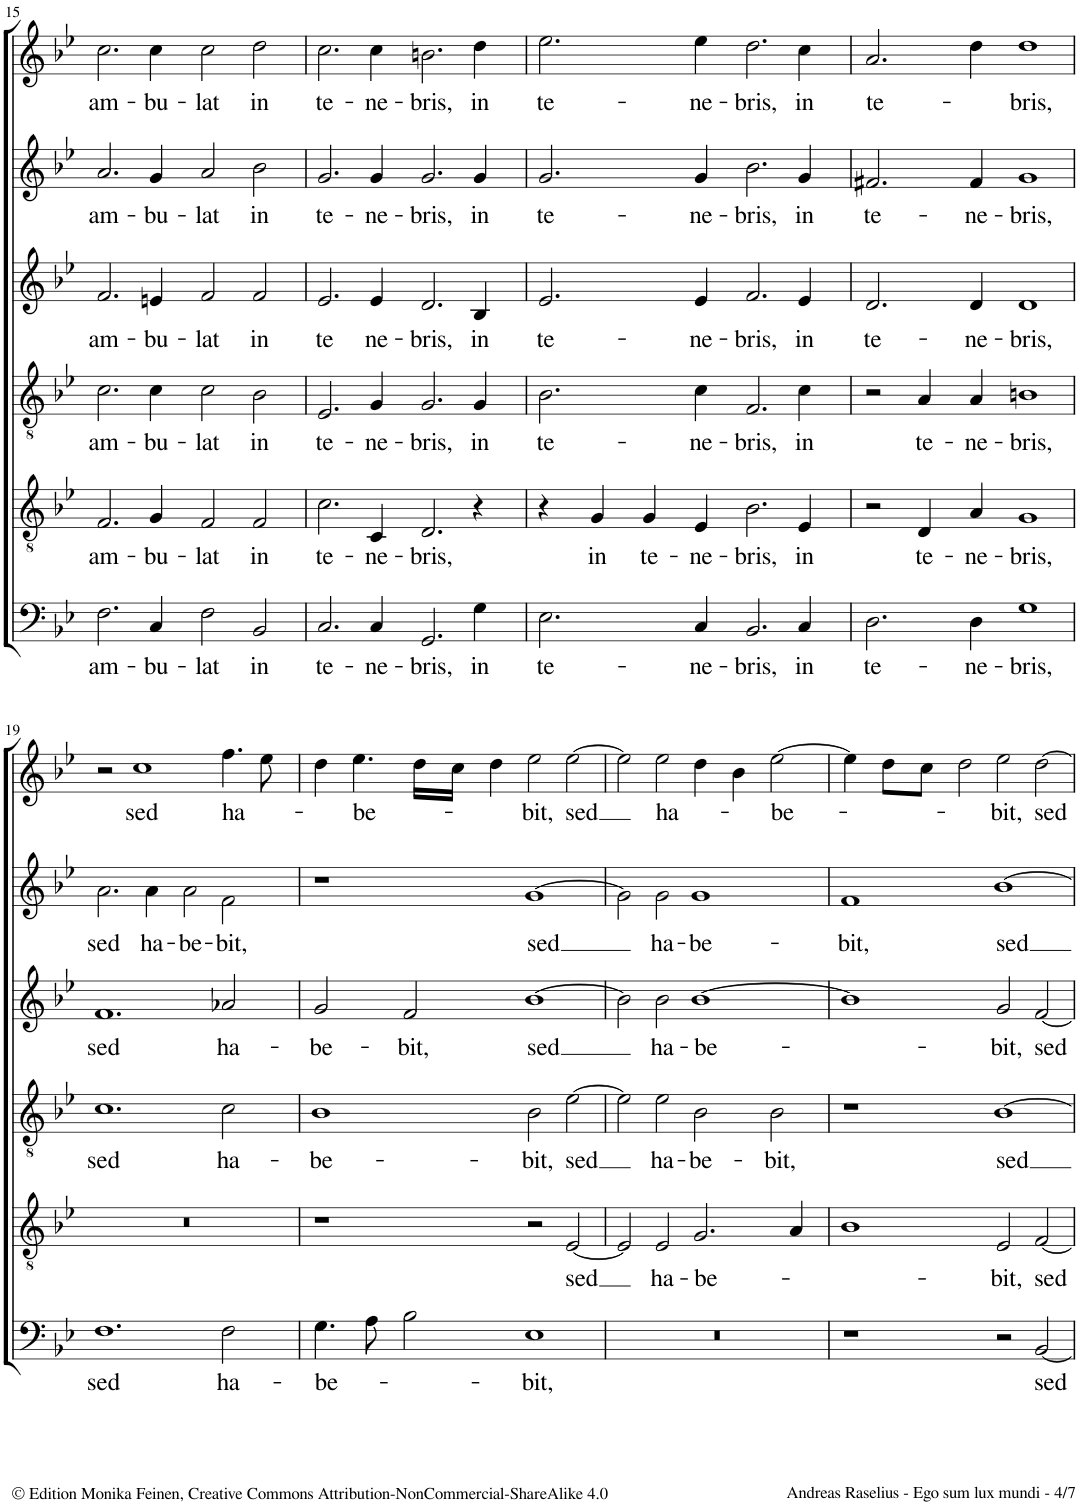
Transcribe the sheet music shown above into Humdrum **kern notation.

**kern	**text	**kern	**text	**kern	**text	**kern	**text	**kern	**text	**kern	**text
*part6	*part6	*part5	*part5	*part4	*part4	*part3	*part3	*part2	*part2	*part1	*part1
*staff6	*staff6	*staff5	*staff5	*staff4	*staff4	*staff3	*staff3	*staff2	*staff2	*staff1	*staff1
*I"Bassus	*	*I"Quintus	*	*I"Tenor	*	*I"Sextus	*	*I"Altus	*	*I"Cantus	*
!!LO:PB:g=z
*clefF4	*	*clefGv2	*	*clefGv2	*	*clefG2	*	*clefG2	*	*clefG2	*
*k[b-e-]	*	*k[b-e-]	*	*k[b-e-]	*	*k[b-e-]	*	*k[b-e-]	*	*k[b-e-]	*
*M4/2	*	*M4/2	*	*M4/2	*	*M4/2	*	*M4/2	*	*M4/2	*
*met(c|)	*	*met(c|)	*	*met(c|)	*	*met(c|)	*	*met(c|)	*	*met(c|)	*
=15	=15	=15	=15	=15	=15	=15	=15	=15	=15	=15	=15
!	!LO:LY:b	!	!LO:LY:b	!	!LO:LY:b	!	!LO:LY:b	!	!LO:LY:b	!	!LO:LY:b
2.F\	am-	2.F/	am-	2.c\	am-	2.f/	am-	2.a/	am-	2.cc\	am-
!	!LO:LY:b	!	!LO:LY:b	!	!LO:LY:b	!	!LO:LY:b	!	!LO:LY:b	!	!LO:LY:b
4C/	-bu-	4G/	bu-	4c\	-bu-	4en/	bu-	4g/	bu-	4cc\	bu-
!	!LO:LY:b	!	!LO:LY:b	!	!LO:LY:b	!	!LO:LY:b	!	!LO:LY:b	!	!LO:LY:b
2F\	-lat	2F/	lat	2c\	-lat	2f/	lat	2a/	-lat	2cc\	lat
!	!LO:LY:b	!	!LO:LY:b	!	!LO:LY:b	!	!LO:LY:b	!	!LO:LY:b	!	!LO:LY:b
2BB-/	in	2F/	in	2B-\	in	2f/	in	2b-\	in	2dd\	in
=16	=16	=16	=16	=16	=16	=16	=16	=16	=16	=16	=16
!	!LO:LY:b	!	!LO:LY:b	!	!LO:LY:b	!	!LO:LY:b	!	!LO:LY:b	!	!LO:LY:b
2.C/	te-	2.c\	te-	2.E-/	te-	2.e-/	te	2.g/	te-	2.cc\	te-
!	!LO:LY:b	!	!LO:LY:b	!	!LO:LY:b	!	!LO:LY:b	!	!LO:LY:b	!	!LO:LY:b
4C/	-ne-	4C/	ne-	4G/	-ne-	4e-/	ne-	4g/	ne-	4cc\	ne-
!	!LO:LY:b	!	!LO:LY:b	!	!LO:LY:b	!	!LO:LY:b	!	!LO:LY:b	!	!LO:LY:b
2.GG/	-bris,	2.D/	bris,	2.G/	-bris,	2.d/	bris,	2.g/	bris,	2.bn\	bris,
!	!LO:LY:b	!	!	!	!LO:LY:b	!	!LO:LY:b	!	!LO:LY:b	!	!LO:LY:b
4G\	in	4r	.	4G/	in	4B-/	in	4g/	in	4dd\	in
=17	=17	=17	=17	=17	=17	=17	=17	=17	=17	=17	=17
!	!LO:LY:b	!	!	!	!LO:LY:b	!	!LO:LY:b	!	!LO:LY:b	!	!LO:LY:b
2.E-\	te-	4r	.	2.B-\	te-	2.e-/	te-	2.g/	te-	2.ee-\	te-
!	!	!	!LO:LY:b	!	!	!	!	!	!	!	!
.	.	4G/	in	.	.	.	.	.	.	.	.
!	!	!	!LO:LY:b	!	!	!	!	!	!	!	!
.	.	4G/	te-	.	.	.	.	.	.	.	.
!	!LO:LY:b	!	!LO:LY:b	!	!LO:LY:b	!	!LO:LY:b	!	!LO:LY:b	!	!LO:LY:b
4C/	-ne-	4E-/	ne-	4c\	-ne-	4e-/	ne-	4g/	ne-	4ee-\	ne-
!	!LO:LY:b	!	!LO:LY:b	!	!LO:LY:b	!	!LO:LY:b	!	!LO:LY:b	!	!LO:LY:b
2.BB-/	-bris,	2.B-\	bris,	2.F/	-bris,	2.f/	bris,	2.b-\	bris,	2.dd\	bris,
!	!LO:LY:b	!	!LO:LY:b	!	!LO:LY:b	!	!LO:LY:b	!	!LO:LY:b	!	!LO:LY:b
4C/	in	4E-/	in	4c\	in	4e-/	in	4g/	in	4cc\	in
=18	=18	=18	=18	=18	=18	=18	=18	=18	=18	=18	=18
!	!LO:LY:b	!	!	!	!	!	!LO:LY:b	!	!LO:LY:b	!	!LO:LY:b
2.D\	te-	2r	.	2r	.	2.d/	te-	2.f#X/	te-	2.a/	te-
!	!	!	!LO:LY:b	!	!LO:LY:b	!	!	!	!	!	!
.	.	4D/	te-	4A/	te-	.	.	.	.	.	.
!	!LO:LY:b	!	!LO:LY:b	!	!LO:LY:b	!	!LO:LY:b	!	!LO:LY:b	!	!
4D\	-ne-	4A/	ne-	4A/	ne-	4d/	ne-	4f#/	ne-	4dd\	.
!	!LO:LY:b	!	!LO:LY:b	!	!LO:LY:b	!	!LO:LY:b	!	!LO:LY:b	!	!LO:LY:b
1G	-bris,	1G	bris,	1Bn	bris,	1d	bris,	1g	bris,	1dd	bris,
!!LO:LB:g=z
=19	=19	=19	=19	=19	=19	=19	=19	=19	=19	=19	=19
!	!LO:LY:b	!	!	!	!LO:LY:b	!	!LO:LY:b	!	!LO:LY:b	!	!
1.F	sed	0r	.	1.c	sed	1.f	sed	2.a\	sed	2r	.
!	!	!	!	!	!	!	!	!	!	!	!LO:LY:b
.	.	.	.	.	.	.	.	.	.	1cc	sed
!	!	!	!	!	!	!	!	!	!LO:LY:b	!	!
.	.	.	.	.	.	.	.	4a\	ha-	.	.
!	!	!	!	!	!	!	!	!	!LO:LY:b	!	!
.	.	.	.	.	.	.	.	2a\	be-	.	.
!	!LO:LY:b	!	!	!	!LO:LY:b	!	!LO:LY:b	!	!LO:LY:b	!	!LO:LY:b
2F\	ha-	.	.	2c\	ha-	2a-X/	ha-	2f\	bit,	4.ff\	ha-
.	.	.	.	.	.	.	.	.	.	8ee-\	.
=20	=20	=20	=20	=20	=20	=20	=20	=20	=20	=20	=20
!	!LO:LY:b	!	!	!	!LO:LY:b	!	!LO:LY:b	!	!	!	!
4.G\	-be-	1r	.	1B-	be-	2g/	-be-	1r	.	4dd\	.
!	!	!	!	!	!	!	!	!	!	!	!LO:LY:b
.	.	.	.	.	.	.	.	.	.	4.ee-\	-be-
8A\	.	.	.	.	.	.	.	.	.	.	.
!	!	!	!	!	!	!	!LO:LY:b	!	!	!	!
2B-\	.	.	.	.	.	2f/	-bit,	.	.	.	.
.	.	.	.	.	.	.	.	.	.	16dd\LL	.
.	.	.	.	.	.	.	.	.	.	16cc\JJ	.
.	.	.	.	.	.	.	.	.	.	4dd\	.
!	!LO:LY:b	!	!	!	!LO:LY:b	!	!LO:LY:b	!	!LO:LY:b	!	!LO:LY:b
1E-	-bit,	2r	.	2B-\	bit,	[1b-	sed	[1g	sed	2ee-\	-bit,
!	!	!	!LO:LY:b	!	!LO:LY:b	!	!	!	!	!	!LO:LY:b
.	.	[2E-/	sed	[2e-\	sed	.	.	.	.	[2ee-\	sed
=21	=21	=21	=21	=21	=21	=21	=21	=21	=21	=21	=21
0r	.	2E-/]	.	2e-\]	.	2b-\]	.	2g\]	.	2ee-\]	.
!	!	!	!LO:LY:b	!	!LO:LY:b	!	!LO:LY:b	!	!LO:LY:b	!	!LO:LY:b
.	.	2E-/	ha-	2e-\	ha-	2b-\	ha-	2g\	ha-	2ee-\	ha-
!	!	!	!LO:LY:b	!	!LO:LY:b	!	!LO:LY:b	!	!LO:LY:b	!	!
.	.	2.G/	-be-	2B-\	-be-	[1b-	-be-	1g	-be-	4dd\	.
.	.	.	.	.	.	.	.	.	.	4b-\	.
!	!	!	!	!	!LO:LY:b	!	!	!	!	!	!LO:LY:b
.	.	.	.	2B-\	-bit,	.	.	.	.	[2ee-\	-be-
.	.	4A/	.	.	.	.	.	.	.	.	.
=22	=22	=22	=22	=22	=22	=22	=22	=22	=22	=22	=22
!	!	!	!	!	!	!	!	!	!LO:LY:b	!	!
1r	.	1B-	.	1r	.	1b-]	.	1f	-bit,	4ee-\]	.
.	.	.	.	.	.	.	.	.	.	8dd\L	.
.	.	.	.	.	.	.	.	.	.	8cc\J	.
.	.	.	.	.	.	.	.	.	.	2dd\	.
!	!	!	!LO:LY:b	!	!LO:LY:b	!	!LO:LY:b	!	!LO:LY:b	!	!LO:LY:b
2r	.	2E-/	-bit,	[1B-	sed	2g/	-bit,	[1b-	sed	2ee-\	-bit,
!	!LO:LY:b	!	!LO:LY:b	!	!	!	!LO:LY:b	!	!	!	!LO:LY:b
[2BB-/	sed	[2F/	sed	.	.	[2f/	sed	.	.	[2dd\	sed
=	=	=	=	=	=	=	=	=	=	=	=
*-	*-	*-	*-	*-	*-	*-	*-	*-	*-	*-	*-
